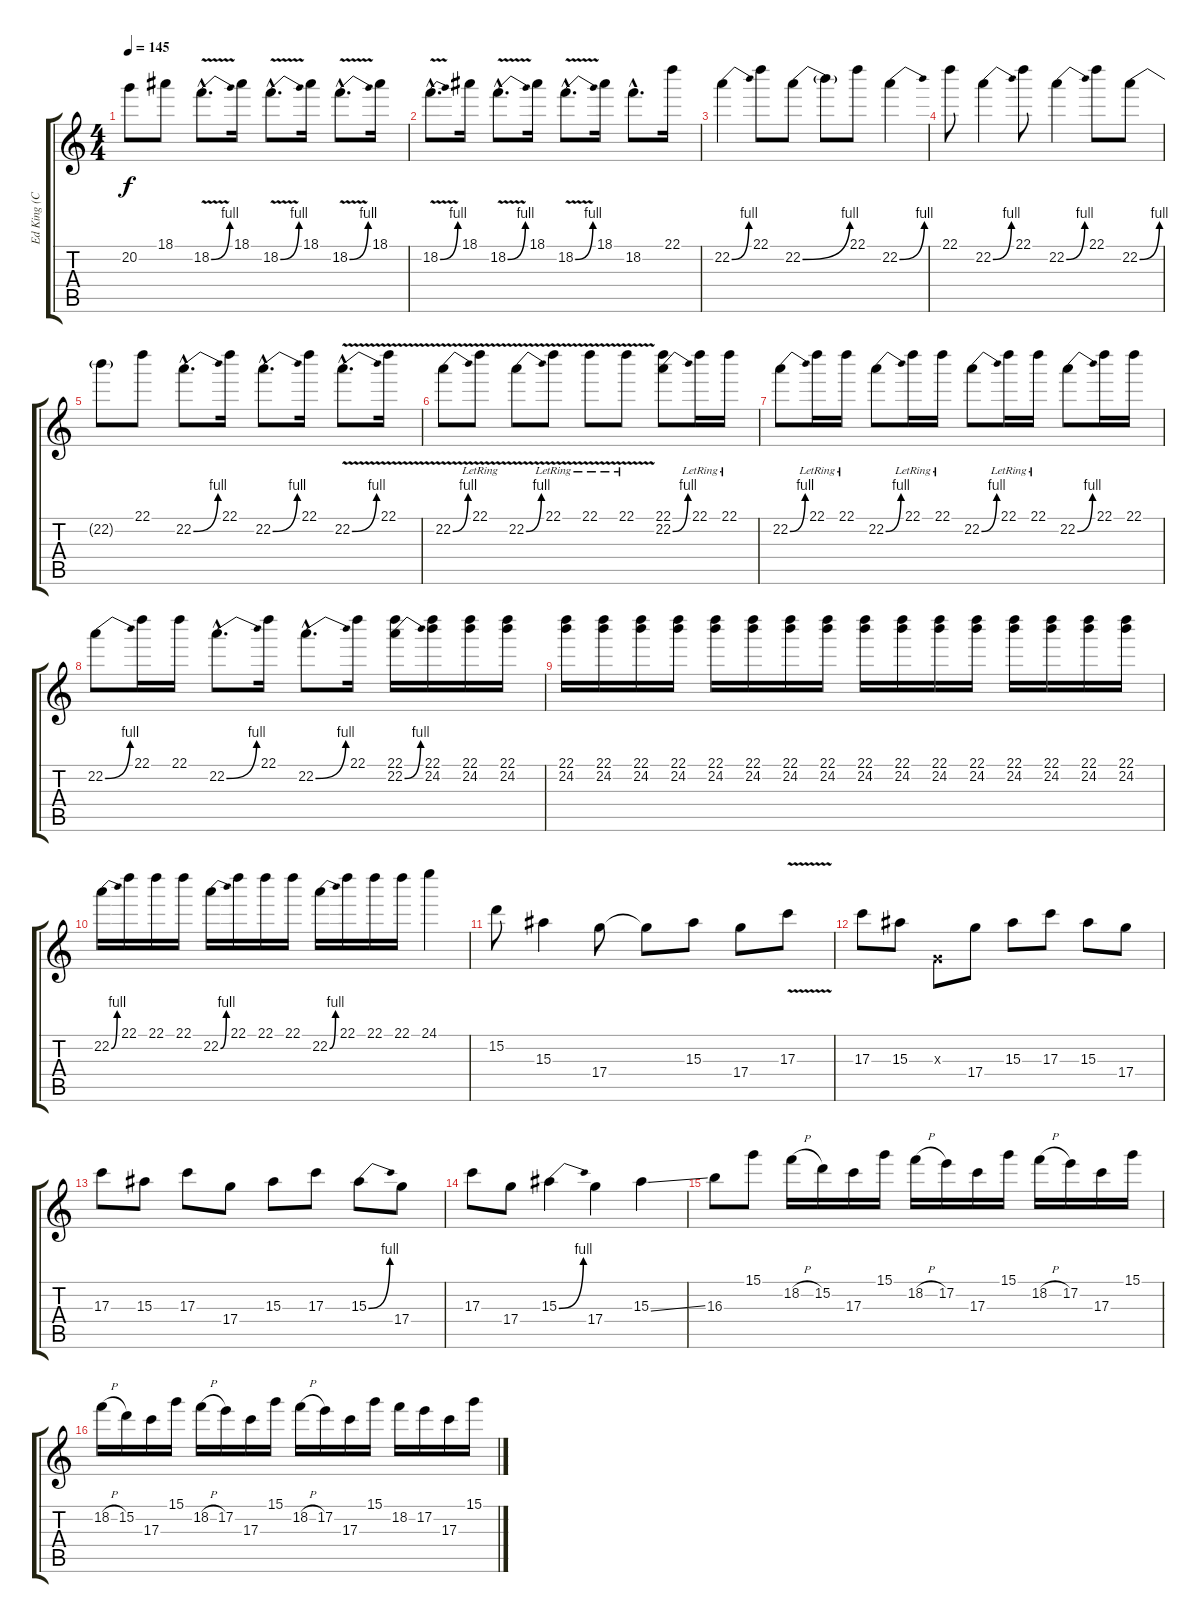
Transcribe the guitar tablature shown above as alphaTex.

\track ("Ed King (Clean/Solo Guitar)" "Ed King (C") {instrument overdrivenguitar}
\staff {score tabs}
\tuning (E4 B3 G3 D3 A2 E2) {hide}
\ts (4 4)
\tempo 145
\clef g2
\ks c
20.2.8{dy f} 18.1.8 18.2{be (bend 0 0 60 4) v hac}.8{d} 18.1.16 18.2{be (bend 0 0 60 4) v hac}.8{d} 18.1.16 18.2{be (bend 0 0 60 4) v hac}.8{d} 18.1.16 |
18.2{be (bend 0 0 60 4) v hac}.8{d} 18.1.16 18.2{be (bend 0 0 60 4) v hac}.8{d} 18.1.16 18.2{be (bend 0 0 60 4) v hac}.8{d} 18.1.16 18.2{hac}.8{d} 22.1.16 |
22.2{be (bend 0 0 60 4)}.4 22.1.8 22.2{be (bend 0 0 60 4)}.8 22.2{t}.8 22.1.8 22.2{be (bend 0 0 60 4)}.4 |
22.1.8 22.2{be (bend 0 0 60 4)}.4 22.1.8 22.2{be (bend 0 0 60 4)}.4 22.1.8 22.2{be (bend 0 0 60 4)}.8 |
22.2{t}.8 22.1.8 22.2{be (bend 0 0 60 4) hac}.8{d} 22.1.16 22.2{be (bend 0 0 60 4) hac}.8{d} 22.1.16 22.2{be (bend 0 0 60 4) v hac}.8{d} 22.1{v}.16 |
22.2{be (bend 0 0 60 4) v}.8 22.1{v lr}.8 22.2{be (bend 0 0 60 4) v}.8 22.1{v lr}.8 22.1{v lr}.8 22.1{v lr}.8 (22.1 22.2{be (bend 0 0 60 4)}).8 22.1{lr}.16 22.1{lr}.16 |
22.2{be (bend 0 0 60 4)}.8 22.1{lr}.16 22.1{lr}.16 22.2{be (bend 0 0 60 4)}.8 22.1{lr}.16 22.1{lr}.16 22.2{be (bend 0 0 60 4)}.8 22.1{lr}.16 22.1{lr}.16 22.2{be (bend 0 0 60 4)}.8 22.1.16 22.1.16 |
22.2{be (bend 0 0 60 4)}.8 22.1.16 22.1.16 22.2{be (bend 0 0 60 4) hac}.8{d} 22.1.16 22.2{be (bend 0 0 60 4) hac}.8{d} 22.1.16 (22.1 22.2{be (bend 0 0 60 4)}).16 (22.1 24.2).16 (22.1 24.2).16 (22.1 24.2).16 |
(22.1 24.2).16 (22.1 24.2).16 (22.1 24.2).16 (22.1 24.2).16 (22.1 24.2).16 (22.1 24.2).16 (22.1 24.2).16 (22.1 24.2).16 (22.1 24.2).16 (22.1 24.2).16 (22.1 24.2).16 (22.1 24.2).16 (22.1 24.2).16 (22.1 24.2).16 (22.1 24.2).16 (22.1 24.2).16 |
22.2{be (bend 0 0 60 4)}.16 22.1.16 22.1.16 22.1.16 22.2{be (bend 0 0 60 4)}.16 22.1.16 22.1.16 22.1.16 22.2{be (bend 0 0 60 4)}.16 22.1.16 22.1.16 22.1.16 24.1.4 |
15.2.8 15.3.4 17.4.8 17.4{t}.8 15.3.8 17.4.8 17.3{v}.8 |
17.3.8 15.3.8 0.3{x}.8 17.4.8 15.3.8 17.3.8 15.3.8 17.4.8 |
17.3.8 15.3.8 17.3.8 17.4.8 15.3.8 17.3.8 15.3{be (bend 0 0 60 4)}.8 17.4.8 |
17.3.8 17.4.8 15.3{be (bend 0 0 60 4)}.4 17.4.4 15.3{ss}.4 |
16.3.8 15.1.8 18.2{h}.16 15.2.16 17.3.16 15.1.16 18.2{h}.16 17.2.16 17.3.16 15.1.16 18.2{h}.16 17.2.16 17.3.16 15.1.16 |
18.2{h}.16 15.2.16 17.3.16 15.1.16 18.2{h}.16 17.2.16 17.3.16 15.1.16 18.2{h}.16 17.2.16 17.3.16 15.1.16 18.2.16 17.2.16 17.3.16 15.1.16
